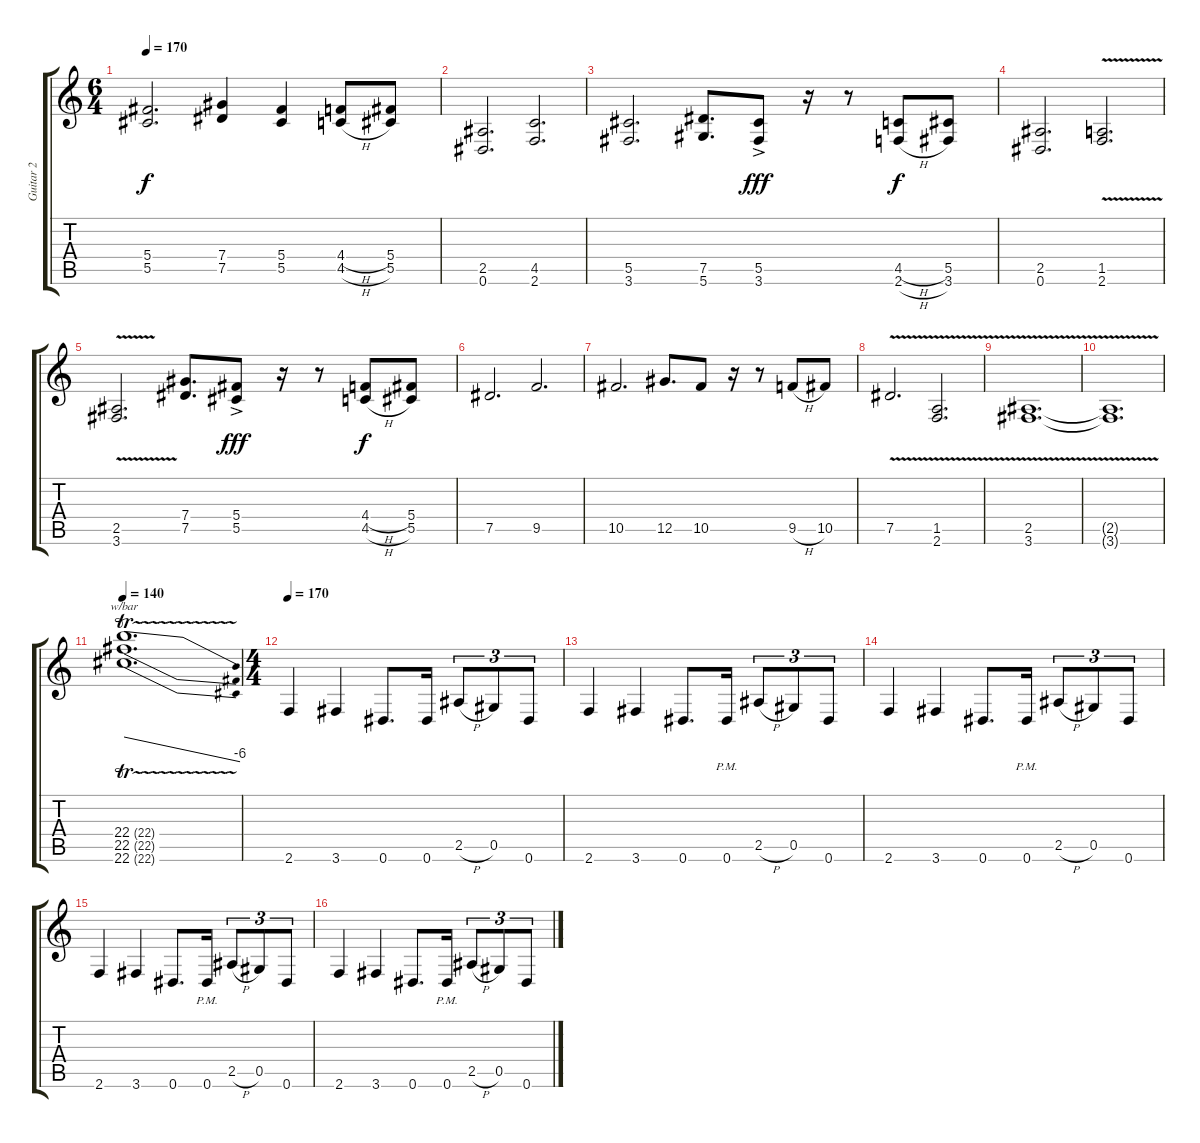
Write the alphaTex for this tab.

\track ("Guitar 2" "Guitar 2") {instrument distortionguitar}
\staff {score tabs}
\tuning (Eb4 Bb3 Gb3 Db3 Ab2 Eb2) {hide}
\ts (6 4)
\tempo 170
\clef g2
\ks c
(5.4 5.5).2{d dy f} (7.4 7.5).4 (5.4 5.5).4 (4.4{h} 4.5{h}).8 (5.4 5.5).8 |
(2.5 0.6).2{d} (4.5 2.6).2{d} |
(5.5 3.6).2{d} (7.5 5.6).8{d} (5.5{ac} 3.6{ac}).8{dy fff} r.16 r.8 (4.5{h} 2.6{h}).8{dy f} (5.5 3.6).8 |
(2.5 0.6).2{d} (1.5{v} 2.6).2{d} |
(2.5{v} 3.6).2{d} (7.4 7.5).8{d} (5.4{ac} 5.5{ac}).8{dy fff} r.16 r.8 (4.4{h} 4.5{h}).8{dy f} (5.4 5.5).8 |
7.5.2{d} 9.5.2{d} |
10.5.2{d} 12.5.8{d} 10.5.8 r.16 r.8 9.5{h}.8 10.5.8 |
7.5{v}.2{d} (1.5{v} 2.6).2{d} |
(2.5{v} 3.6).1{d} |
(2.5{t} 3.6{t}).1{d} |
\tempo 140
(22.4{tr (22 64)} 22.5{tr (22 64)} 22.6{tr (22 64)}).1{d tbe (dive default 0 0 60 -24) instrument guitarfretnoise} |
\ts (4 4)
\tempo 170
2.6.4{instrument distortionguitar} 3.6.4 0.6.8{d} 0.6.16 2.5{h}.8{tu (3 2)} 0.5.8{tu (3 2)} 0.6.8{tu (3 2)} |
2.6.4 3.6.4 0.6.8{d} 0.6{pm}.16 2.5{h}.8{tu (3 2)} 0.5.8{tu (3 2)} 0.6.8{tu (3 2)} |
2.6.4 3.6.4 0.6.8{d} 0.6{pm}.16 2.5{h}.8{tu (3 2)} 0.5.8{tu (3 2)} 0.6.8{tu (3 2)} |
2.6.4 3.6.4 0.6.8{d} 0.6{pm}.16 2.5{h}.8{tu (3 2)} 0.5.8{tu (3 2)} 0.6.8{tu (3 2)} |
2.6.4 3.6.4 0.6.8{d} 0.6{pm}.16 2.5{h}.8{tu (3 2)} 0.5.8{tu (3 2)} 0.6.8{tu (3 2)}
